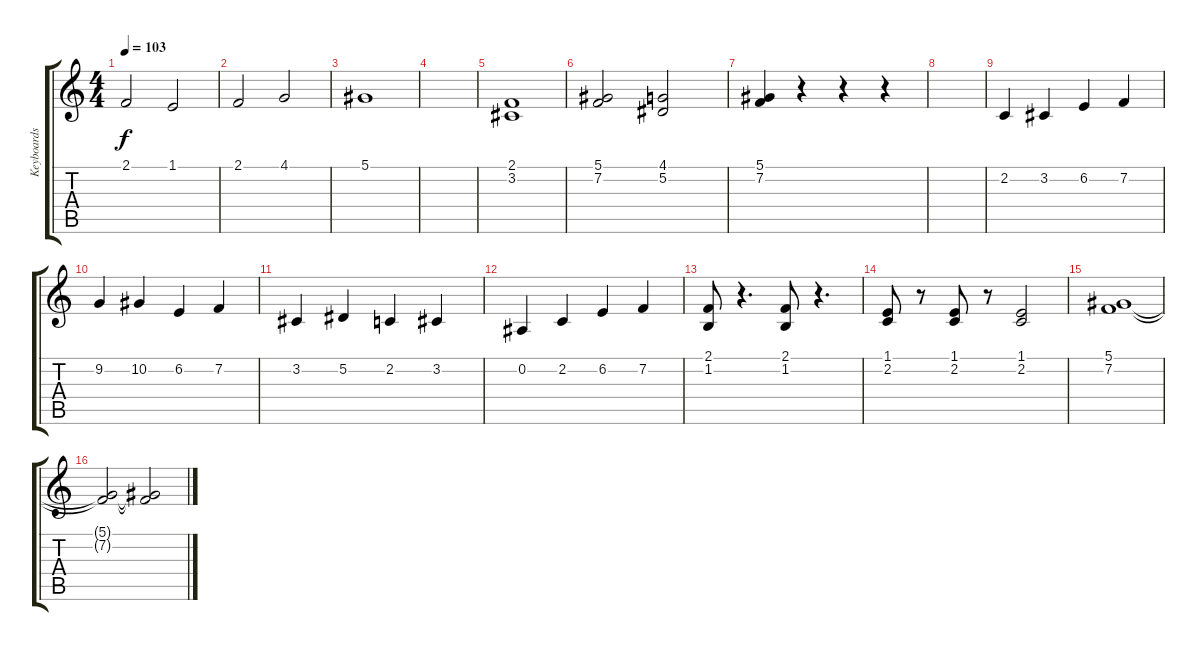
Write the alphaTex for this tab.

\track ("Keyboards " "Keyboards ") {instrument pad7halo}
\staff {score tabs}
\tuning (Eb4 Bb3 Gb3 Db3 Ab2 Eb2) {hide}
\ts (4 4)
\tempo 103
\clef g2
\ks c
2.1.2{dy f} 1.1.2 |
2.1.2 4.1.2 |
5.1.1 |
|
(2.1 3.2).1 |
(5.1 7.2).2 (4.1 5.2).2 |
(5.1 7.2).4 r.4 r.4 r.4 |
|
2.2.4 3.2.4 6.2.4 7.2.4 |
9.2.4 10.2.4 6.2.4 7.2.4 |
3.2.4 5.2.4 2.2.4 3.2.4 |
0.2.4 2.2.4 6.2.4 7.2.4 |
(2.1 1.2).8 r.4{d} (2.1 1.2).8 r.4{d} |
(1.1 2.2).8 r.8 (1.1 2.2).8 r.8 (1.1 2.2).2 |
(5.1 7.2).1 |
(5.1{t} 7.2{t}).2 (5.1{t} 7.2{t}).2
